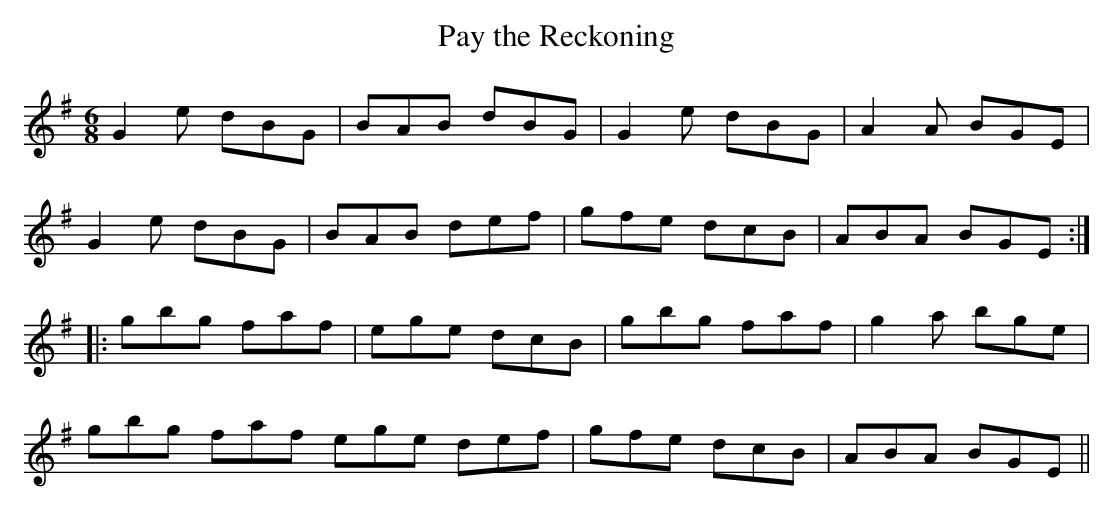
X:1
T:Pay the Reckoning
M:6/8
L:1/8
K:G
G2e dBG|BAB dBG|G2e dBG|A2 A BGE|
G2e dBG|BAB def|gfe dcB|ABA BGE:|
|:gbg faf|ege dcB|gbg faf|g2a bge|
gbg faf ege def|gfe dcB|ABA BGE||
